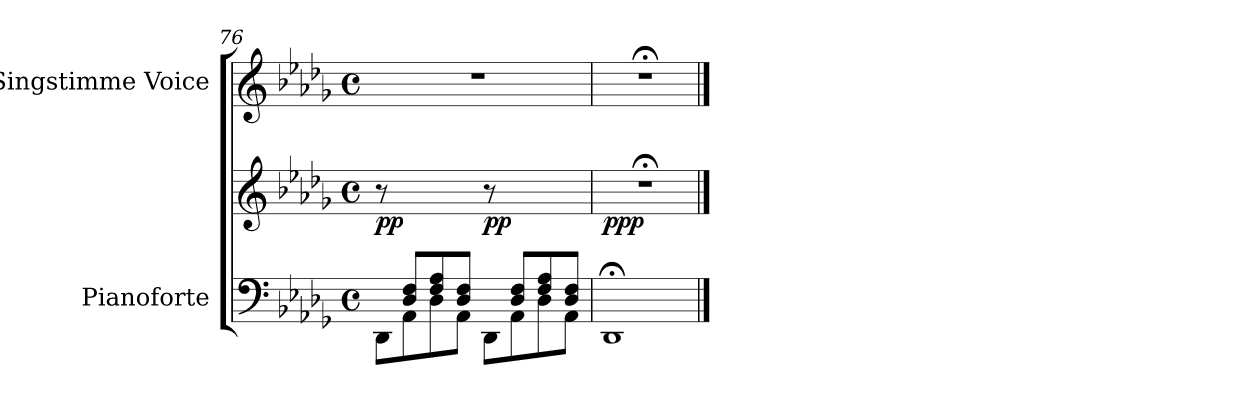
**kern	**kern	**dynam	**kern
*part2	*part2	*part2	*part1
*staff3	*staff2	*staff2/3	*staff1
*I"Pianoforte	*	*	*I"Singstimme Voice
*I'Pno	*	*	*
*clefF4	*clefG2	*	*clefG2
*k[b-e-a-d-g-]	*k[b-e-a-d-g-]	*	*k[b-e-a-d-g-]
*M4/4	*M4/4	*	*M4/4
*met(c)	*met(c)	*	*met(c)
*MM148	*MM148	*	*MM148
=76	=76	=76	=76
*^	*	*	*
!	!	!	!LO:DY:b	!
8ryy	8DD-\L	8r	pp	1r
8D-/ 8F/L	8AA-\	4.ryy	.	.
8F/ 8A-/	8D-\	.	.	.
8D-/ 8F/J	8AA-\J	.	.	.
!	!	!	!LO:DY:b	!
8ryy	8DD-\L	8r	pp	.
8D-/ 8F/L	8AA-\	4.ryy	.	.
8F/ 8A-/	8D-\	.	.	.
8D-/ 8F/J	8AA-\J	.	.	.
=77	=77	=77	=77	=77
!	!	!	!LO:DY:b	!
*v	*v	*	*	*
1DD-;<	1r;<	ppp	1r;<
==	==	==	==
*-	*-	*-	*-
